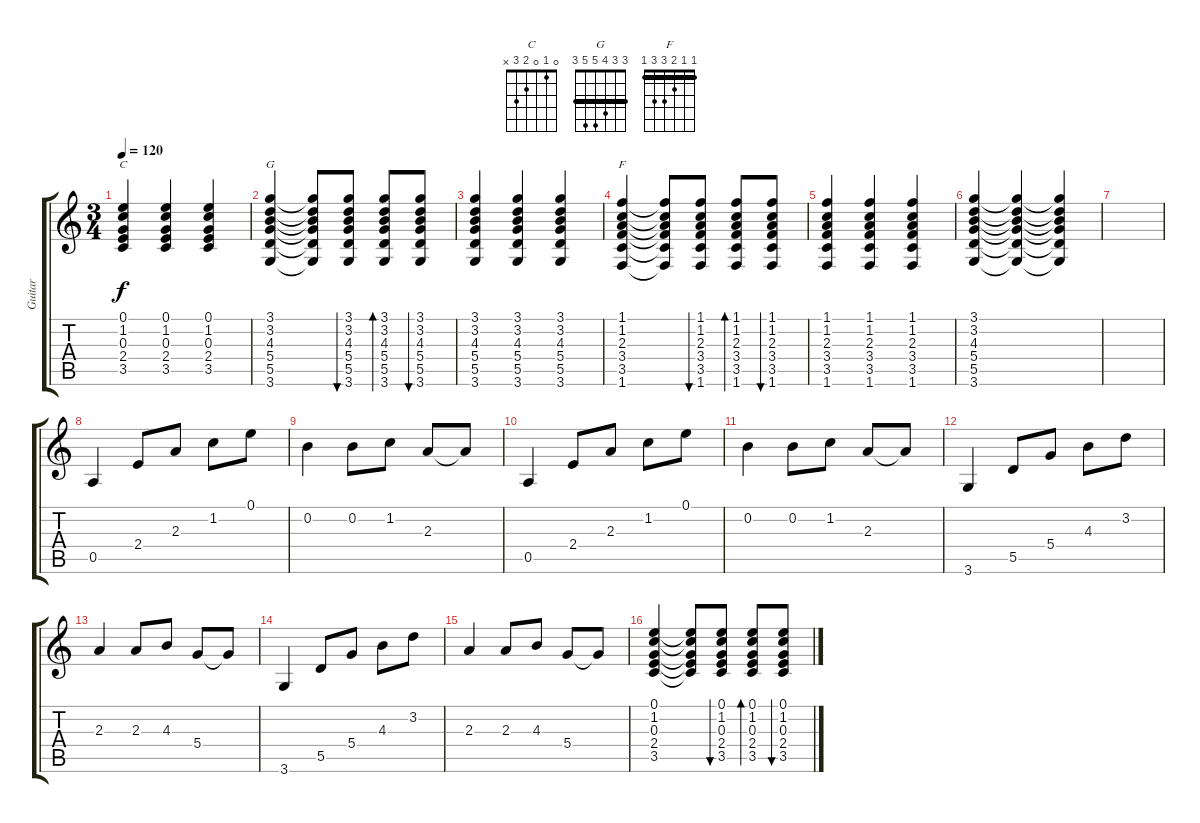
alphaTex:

\track ("Guitar" "Guitar") {instrument electricguitarclean}
\staff {score tabs}
\tuning (E4 B3 G3 D3 A2 E2) {hide}
\chord ("C" 0 1 0 2 3 x)
\chord ("G" 3 3 4 5 5 3) {barre 3}
\chord ("F" 1 1 2 3 3 1) {barre 1}
\ts (3 4)
\tempo 120
\clef g2
\ks c
(0.1 1.2 0.3 2.4 3.5).4{ch "C" dy f} (0.1 1.2 0.3 2.4 3.5).4 (0.1 1.2 0.3 2.4 3.5).4 |
(3.1 3.2 4.3 5.4 5.5 3.6).4{ch "G"} (3.1{t} 3.2{t} 4.3{t} 5.4{t} 5.5{t} 3.6{t}).8 (3.1 3.2 4.3 5.4 5.5 3.6).8{bu 60} (3.1 3.2 4.3 5.4 5.5 3.6).8{bd 60} (3.1 3.2 4.3 5.4 5.5 3.6).8{bu 60} |
(3.1 3.2 4.3 5.4 5.5 3.6).4 (3.1 3.2 4.3 5.4 5.5 3.6).4 (3.1 3.2 4.3 5.4 5.5 3.6).4 |
(1.1 1.2 2.3 3.4 3.5 1.6).4{ch "F"} (1.1{t} 1.2{t} 2.3{t} 3.4{t} 3.5{t} 1.6{t}).8 (1.1 1.2 2.3 3.4 3.5 1.6).8{bu 60} (1.1 1.2 2.3 3.4 3.5 1.6).8{bd 60} (1.1 1.2 2.3 3.4 3.5 1.6).8{bu 60} |
(1.1 1.2 2.3 3.4 3.5 1.6).4 (1.1 1.2 2.3 3.4 3.5 1.6).4 (1.1 1.2 2.3 3.4 3.5 1.6).4 |
(3.1 3.2 4.3 5.4 5.5 3.6).4 (3.1{t} 3.2{t} 4.3{t} 5.4{t} 5.5{t} 3.6{t}).4 (3.1{t} 3.2{t} 4.3{t} 5.4{t} 5.5{t} 3.6{t}).4 |
|
0.5.4{volume 16} 2.4.8 2.3.8 1.2.8 0.1.8 |
0.2.4 0.2.8 1.2.8 2.3.8 2.3{t}.8 |
0.5.4 2.4.8 2.3.8 1.2.8 0.1.8 |
0.2.4 0.2.8 1.2.8 2.3.8 2.3{t}.8 |
3.6.4 5.5.8 5.4.8 4.3.8 3.2.8 |
2.3.4 2.3.8 4.3.8 5.4.8 5.4{t}.8 |
3.6.4 5.5.8 5.4.8 4.3.8 3.2.8 |
2.3.4 2.3.8 4.3.8 5.4.8 5.4{t}.8 |
(0.1 1.2 0.3 2.4 3.5).4 (0.1{t} 1.2{t} 0.3{t} 2.4{t} 3.5{t}).8 (0.1 1.2 0.3 2.4 3.5).8{bu 60} (0.1 1.2 0.3 2.4 3.5).8{bd 60} (0.1 1.2 0.3 2.4 3.5).8{bu 60}
